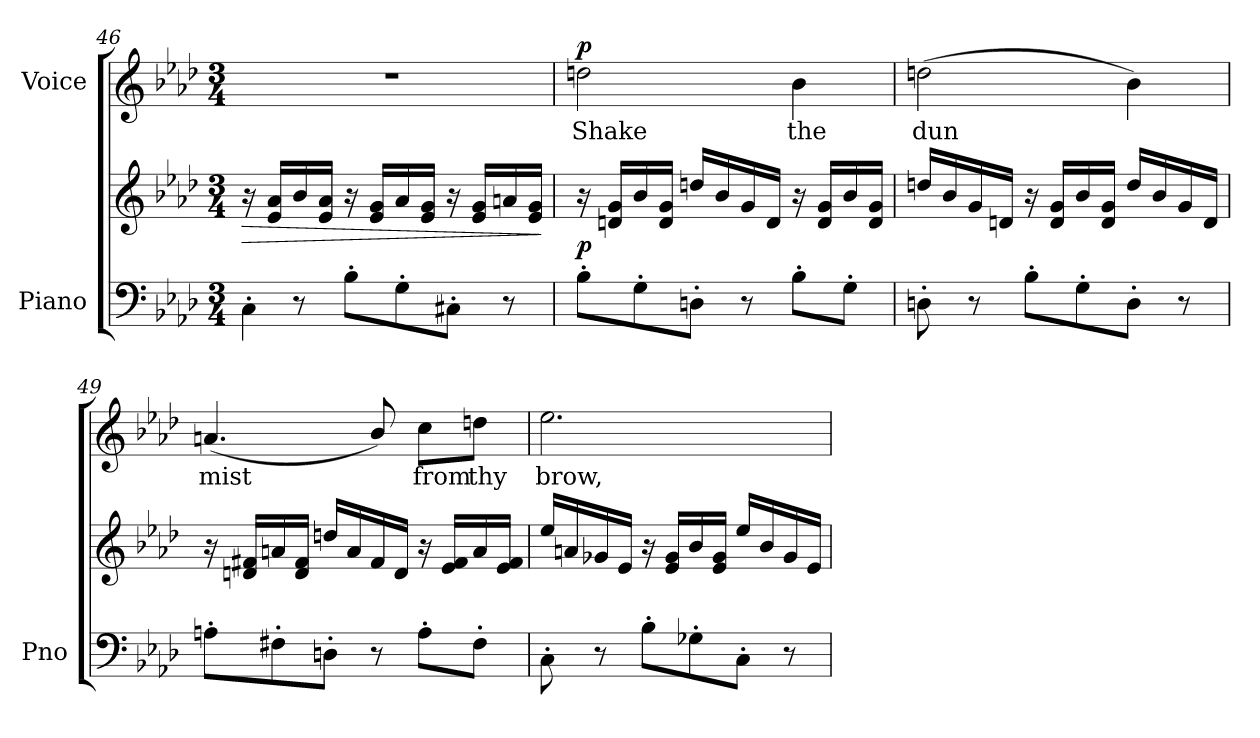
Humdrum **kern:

**kern	**kern	**dynam	**kern	**text	**dynam
*part2	*part2	*part2	*part1	*part1	*part1
*staff3	*staff2	*staff2/3	*staff1	*staff1	*staff1
*I"Piano	*	*	*I"Voice	*	*
*I'Pno	*	*	*	*	*
*clefF4	*clefG2	*	*clefG2	*	*
*k[b-e-a-d-]	*k[b-e-a-d-]	*	*k[b-e-a-d-]	*	*
*M3/4	*M3/4	*	*M3/4	*	*
=46	=46	=46	=46	=46	=46
!	!	!LO:HP:b	!	!	!
8C'\J	16r	>	2.r	.	.
.	16e-/ 16a-/LL	.	.	.	.
8r	16b-/	.	.	.	.
.	16e-/ 16a-/JJ	.	.	.	.
8B-'\L	16r	.	.	.	.
.	16e-/ 16g/LL	.	.	.	.
8G'\	16a-/	.	.	.	.
.	16e-/ 16g/JJ	.	.	.	.
8C#X'\J	16r	.	.	.	.
.	16e-/ 16g/LL	.	.	.	.
8r	16an/	.	.	.	.
.	16e-/ 16g/JJ	.	.	.	.
.	.	]	.	.	.
!!LO:LB:g=z
=47	=47	=47	=47	=47	=47
!	!	!LO:DY:b	!	!LO:LY:b	!LO:DY:a
8B-'\L	16r	p	2ddn\	Shake	p
.	16dn/ 16g/LL	.	.	.	.
8G'\	16b-/	.	.	.	.
.	16d/ 16g/JJ	.	.	.	.
8Dn'\J	16ddn/LL	.	.	.	.
.	16b-/	.	.	.	.
8r	16g/	.	.	.	.
.	16d/JJ	.	.	.	.
!	!	!	!	!LO:LY:b	!
8B-'\L	16r	.	4b-\	the	.
.	16d/ 16g/LL	.	.	.	.
8G'\J	16b-/	.	.	.	.
.	16d/ 16g/JJ	.	.	.	.
!!LO:LB:g=z
=48	=48	=48	=48	=48	=48
!	!	!	!	!LO:LY:b	!
8Dn'\	16ddn/LL	.	(2ddn\	dun	.
.	16b-/	.	.	.	.
8r	16g/	.	.	.	.
.	16dn/JJ	.	.	.	.
8B-'\L	16r	.	.	.	.
.	16d/ 16g/LL	.	.	.	.
8G'\	16b-/	.	.	.	.
.	16d/ 16g/JJ	.	.	.	.
8D'\J	16dd/LL	.	4b-\)	.	.
.	16b-/	.	.	.	.
8r	16g/	.	.	.	.
.	16d/JJ	.	.	.	.
=49	=49	=49	=49	=49	=49
!	!	!	!	!LO:LY:b	!
8An'\L	16r	.	(4.an/	mist	.
.	16dn/ 16f#X/LL	.	.	.	.
8F#X'\	16an/	.	.	.	.
.	16d/ 16f#/JJ	.	.	.	.
8Dn'\J	16ddn/LL	.	.	.	.
.	16a/	.	.	.	.
8r	16f#/	.	8b-/)	.	.
.	16d/JJ	.	.	.	.
!	!	!	!	!LO:LY:b	!
8A'\L	16r	.	8cc\L	from	.
.	16e-/ 16f#/LL	.	.	.	.
!	!	!	!	!LO:LY:b	!
8F#'\J	16a/	.	8ddn\J	thy	.
.	16e-/ 16f#/JJ	.	.	.	.
!!LO:LB:g=z
=50	=50	=50	=50	=50	=50
!	!	!	!	!LO:LY:b	!
8C'\	16ee-/LL	.	2.ee-\	brow,	.
.	16an/	.	.	.	.
8r	16g-X/	.	.	.	.
.	16e-/JJ	.	.	.	.
8B-'\L	16r	.	.	.	.
.	16e-/ 16g-/LL	.	.	.	.
8G-X'\	16b-/	.	.	.	.
.	16e-/ 16g-/JJ	.	.	.	.
8C'\J	16ee-/LL	.	.	.	.
.	16b-/	.	.	.	.
8r	16g-/	.	.	.	.
.	16e-/JJ	.	.	.	.
=	=	=	=	=	=
*-	*-	*-	*-	*-	*-
